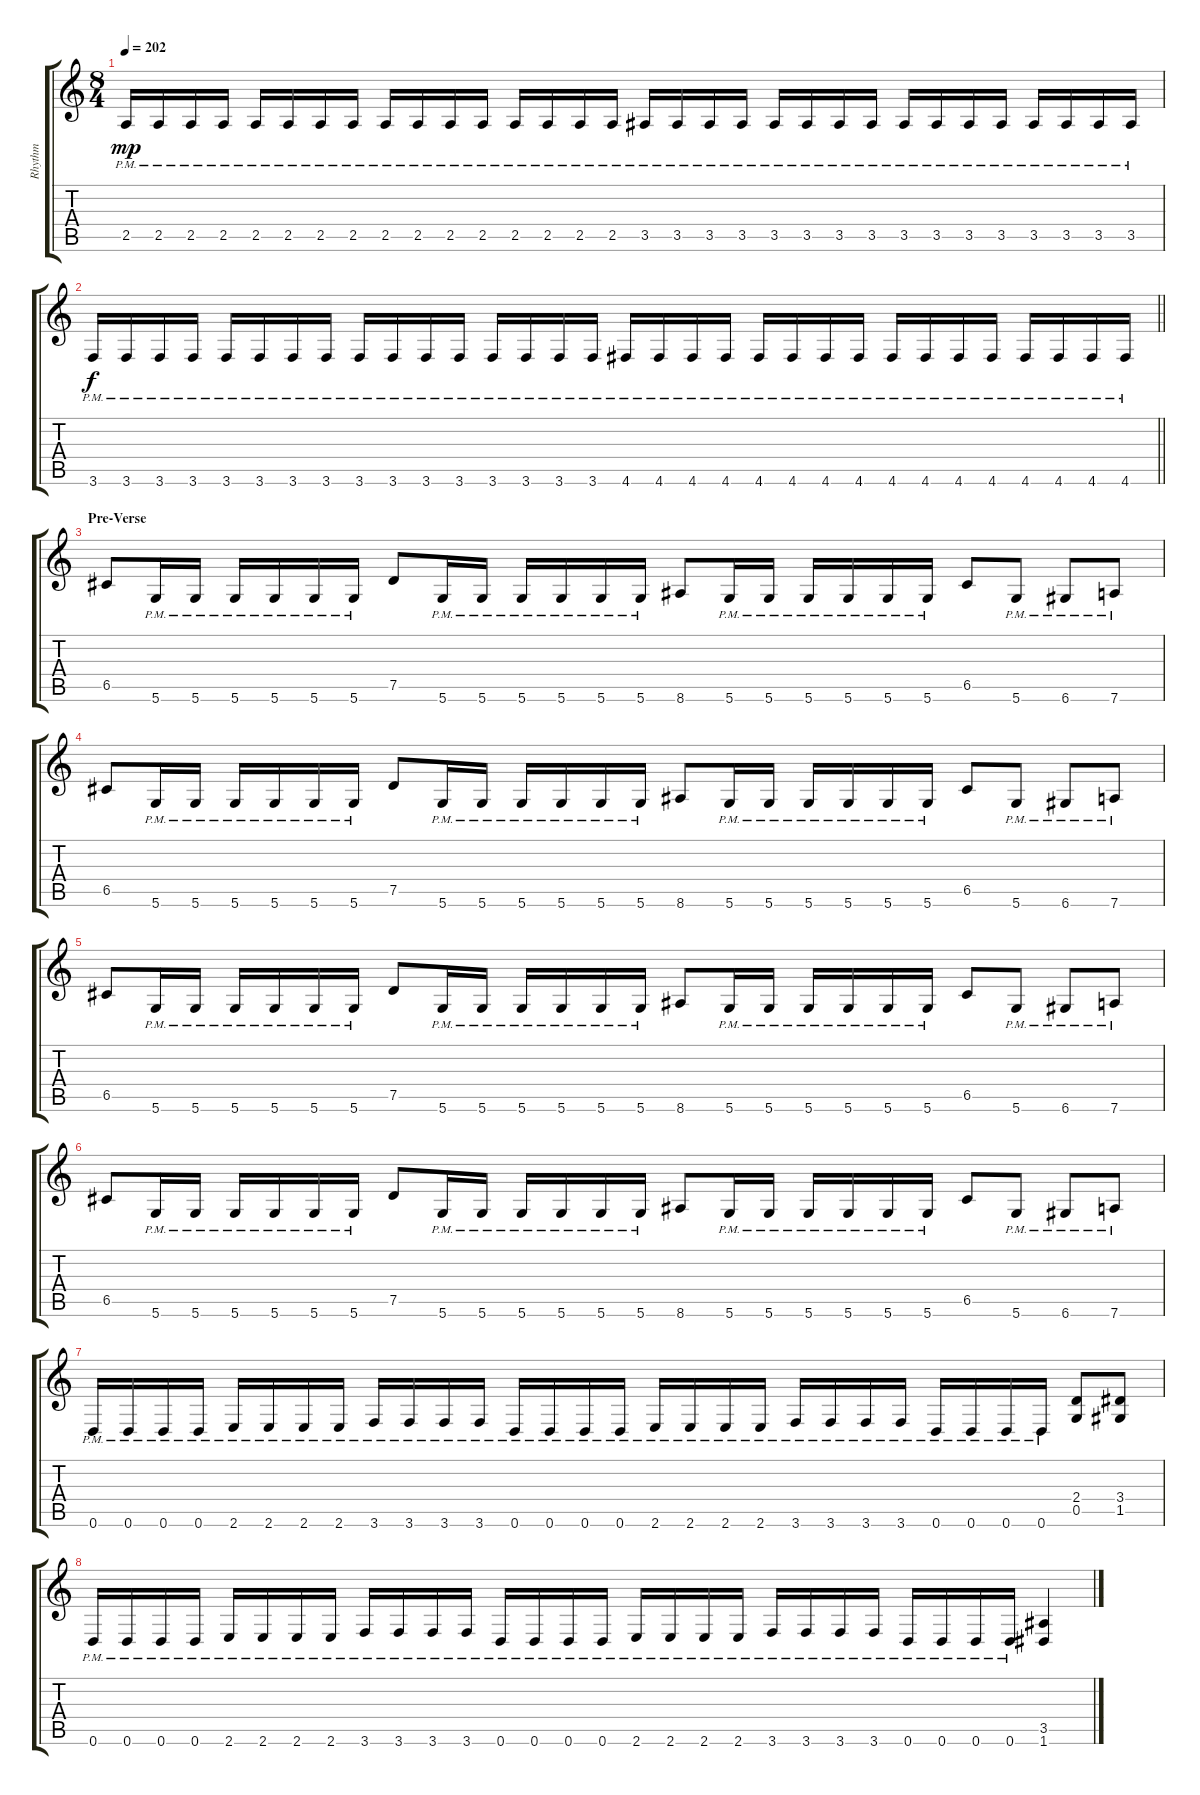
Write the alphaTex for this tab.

\track ("Rhythm" "Rhythm") {instrument distortionguitar}
\staff {score tabs}
\tuning (D4 A3 F3 C3 G2 D2) {hide}
\ts (8 4)
\tempo 202
\clef g2
\ks c
2.5{pm}.16{dy mp} 2.5{pm}.16 2.5{pm}.16 2.5{pm}.16 2.5{pm}.16 2.5{pm}.16 2.5{pm}.16 2.5{pm}.16 2.5{pm}.16 2.5{pm}.16 2.5{pm}.16 2.5{pm}.16 2.5{pm}.16 2.5{pm}.16 2.5{pm}.16 2.5{pm}.16 3.5{pm}.16 3.5{pm}.16 3.5{pm}.16 3.5{pm}.16 3.5{pm}.16 3.5{pm}.16 3.5{pm}.16 3.5{pm}.16 3.5{pm}.16 3.5{pm}.16 3.5{pm}.16 3.5{pm}.16 3.5{pm}.16 3.5{pm}.16 3.5{pm}.16 3.5{pm}.16 |
\barLineRight lightlight
3.6{pm}.16{dy f} 3.6{pm}.16 3.6{pm}.16 3.6{pm}.16 3.6{pm}.16 3.6{pm}.16 3.6{pm}.16 3.6{pm}.16 3.6{pm}.16 3.6{pm}.16 3.6{pm}.16 3.6{pm}.16 3.6{pm}.16 3.6{pm}.16 3.6{pm}.16 3.6{pm}.16 4.6{pm}.16 4.6{pm}.16 4.6{pm}.16 4.6{pm}.16 4.6{pm}.16 4.6{pm}.16 4.6{pm}.16 4.6{pm}.16 4.6{pm}.16 4.6{pm}.16 4.6{pm}.16 4.6{pm}.16 4.6{pm}.16 4.6{pm}.16 4.6{pm}.16 4.6{pm}.16 |
\section ("" "Pre-Verse")
6.5.8 5.6{pm}.16 5.6{pm}.16 5.6{pm}.16 5.6{pm}.16 5.6{pm}.16 5.6{pm}.16 7.5.8 5.6{pm}.16 5.6{pm}.16 5.6{pm}.16 5.6{pm}.16 5.6{pm}.16 5.6{pm}.16 8.6.8 5.6{pm}.16 5.6{pm}.16 5.6{pm}.16 5.6{pm}.16 5.6{pm}.16 5.6{pm}.16 6.5.8 5.6{pm}.8 6.6{pm}.8 7.6{pm}.8 |
6.5.8 5.6{pm}.16 5.6{pm}.16 5.6{pm}.16 5.6{pm}.16 5.6{pm}.16 5.6{pm}.16 7.5.8 5.6{pm}.16 5.6{pm}.16 5.6{pm}.16 5.6{pm}.16 5.6{pm}.16 5.6{pm}.16 8.6.8 5.6{pm}.16 5.6{pm}.16 5.6{pm}.16 5.6{pm}.16 5.6{pm}.16 5.6{pm}.16 6.5.8 5.6{pm}.8 6.6{pm}.8 7.6{pm}.8 |
6.5.8 5.6{pm}.16 5.6{pm}.16 5.6{pm}.16 5.6{pm}.16 5.6{pm}.16 5.6{pm}.16 7.5.8 5.6{pm}.16 5.6{pm}.16 5.6{pm}.16 5.6{pm}.16 5.6{pm}.16 5.6{pm}.16 8.6.8 5.6{pm}.16 5.6{pm}.16 5.6{pm}.16 5.6{pm}.16 5.6{pm}.16 5.6{pm}.16 6.5.8 5.6{pm}.8 6.6{pm}.8 7.6{pm}.8 |
6.5.8 5.6{pm}.16 5.6{pm}.16 5.6{pm}.16 5.6{pm}.16 5.6{pm}.16 5.6{pm}.16 7.5.8 5.6{pm}.16 5.6{pm}.16 5.6{pm}.16 5.6{pm}.16 5.6{pm}.16 5.6{pm}.16 8.6.8 5.6{pm}.16 5.6{pm}.16 5.6{pm}.16 5.6{pm}.16 5.6{pm}.16 5.6{pm}.16 6.5.8 5.6{pm}.8 6.6{pm}.8 7.6{pm}.8 |
0.6{pm}.16 0.6{pm}.16 0.6{pm}.16 0.6{pm}.16 2.6{pm}.16 2.6{pm}.16 2.6{pm}.16 2.6{pm}.16 3.6{pm}.16 3.6{pm}.16 3.6{pm}.16 3.6{pm}.16 0.6{pm}.16 0.6{pm}.16 0.6{pm}.16 0.6{pm}.16 2.6{pm}.16 2.6{pm}.16 2.6{pm}.16 2.6{pm}.16 3.6{pm}.16 3.6{pm}.16 3.6{pm}.16 3.6{pm}.16 0.6{pm}.16 0.6{pm}.16 0.6{pm}.16 0.6{pm}.16 (2.4 0.5).8 (3.4 1.5).8 |
0.6{pm}.16 0.6{pm}.16 0.6{pm}.16 0.6{pm}.16 2.6{pm}.16 2.6{pm}.16 2.6{pm}.16 2.6{pm}.16 3.6{pm}.16 3.6{pm}.16 3.6{pm}.16 3.6{pm}.16 0.6{pm}.16 0.6{pm}.16 0.6{pm}.16 0.6{pm}.16 2.6{pm}.16 2.6{pm}.16 2.6{pm}.16 2.6{pm}.16 3.6{pm}.16 3.6{pm}.16 3.6{pm}.16 3.6{pm}.16 0.6{pm}.16 0.6{pm}.16 0.6{pm}.16 0.6{pm}.16 (3.5 1.6).4
